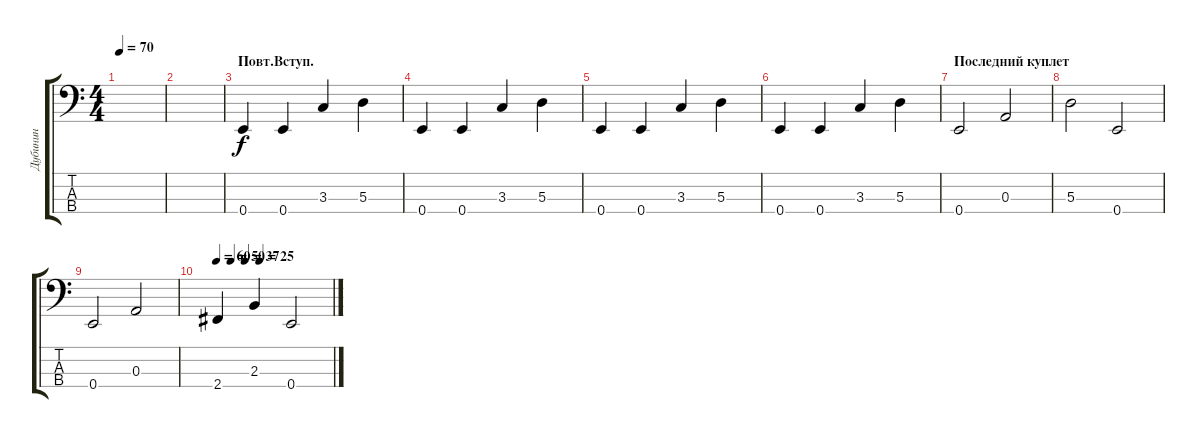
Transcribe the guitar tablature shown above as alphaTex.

\track ("Дубинин" "Дубинин") {instrument electricbassfinger}
\staff {score tabs}
\tuning (G2 D2 A1 E1) {hide}
\ts (4 4)
\tempo 70
\clef f4
\ks c
|
|
\section ("" "Повт.Вступ.")
0.4.4 0.4.4 3.3.4 5.3.4 |
0.4.4 0.4.4 3.3.4 5.3.4 |
0.4.4 0.4.4 3.3.4 5.3.4 |
0.4.4 0.4.4 3.3.4 5.3.4 |
\section ("" "Последний куплет")
0.4.2 0.3.2 |
5.3.2 0.4.2 |
0.4.2 0.3.2 |
\tempo 60
\tempo (50 0.125)
\tempo (37 0.25)
\tempo (25 0.375)
2.4.4 2.3.4 0.4.2
